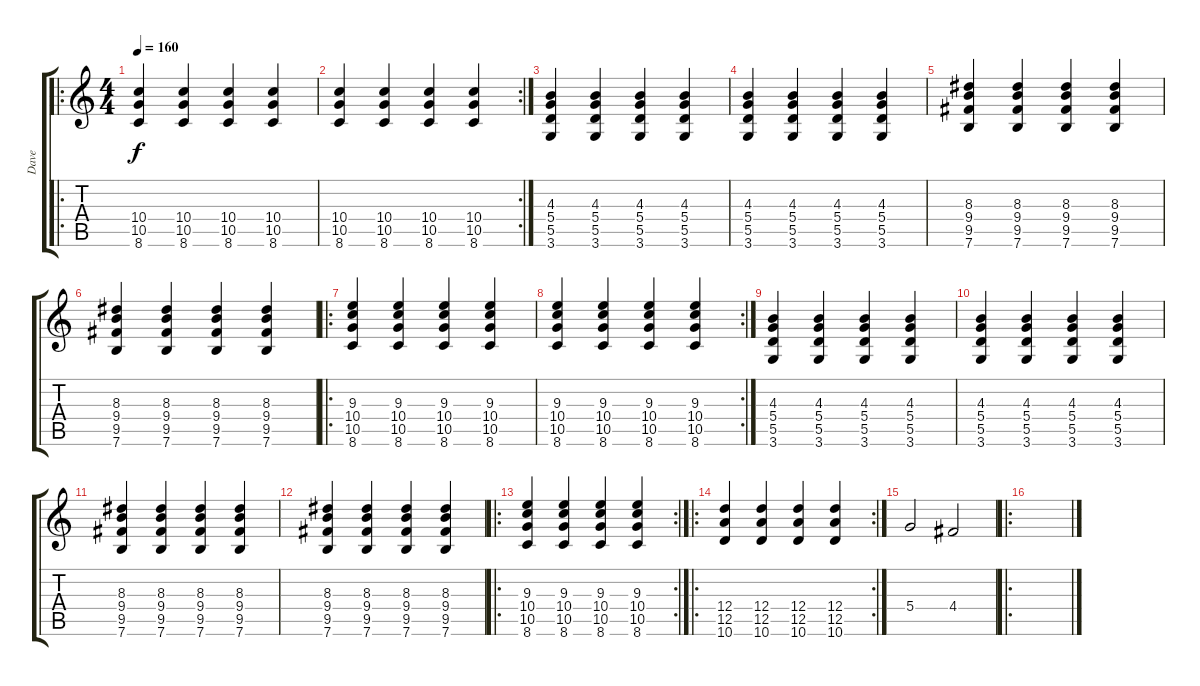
\track ("Dave" "Dave") {instrument overdrivenguitar}
\staff {score tabs}
\tuning (E4 B3 G3 D3 A2 E2) {hide}
\ro
\ts (4 4)
\tempo 160
\clef g2
\ks c
(10.4 10.5 8.6).4{dy f} (10.4 10.5 8.6).4 (10.4 10.5 8.6).4 (10.4 10.5 8.6).4 |
\rc 2
(10.4 10.5 8.6).4 (10.4 10.5 8.6).4 (10.4 10.5 8.6).4 (10.4 10.5 8.6).4 |
(4.3 5.4 5.5 3.6).4 (4.3 5.4 5.5 3.6).4 (4.3 5.4 5.5 3.6).4 (4.3 5.4 5.5 3.6).4 |
(4.3 5.4 5.5 3.6).4 (4.3 5.4 5.5 3.6).4 (4.3 5.4 5.5 3.6).4 (4.3 5.4 5.5 3.6).4 |
(8.3 9.4 9.5 7.6).4 (8.3 9.4 9.5 7.6).4 (8.3 9.4 9.5 7.6).4 (8.3 9.4 9.5 7.6).4 |
(8.3 9.4 9.5 7.6).4 (8.3 9.4 9.5 7.6).4 (8.3 9.4 9.5 7.6).4 (8.3 9.4 9.5 7.6).4 |
\ro
(9.3 10.4 10.5 8.6).4 (9.3 10.4 10.5 8.6).4 (9.3 10.4 10.5 8.6).4 (9.3 10.4 10.5 8.6).4 |
\rc 2
(9.3 10.4 10.5 8.6).4 (9.3 10.4 10.5 8.6).4 (9.3 10.4 10.5 8.6).4 (9.3 10.4 10.5 8.6).4 |
(4.3 5.4 5.5 3.6).4 (4.3 5.4 5.5 3.6).4 (4.3 5.4 5.5 3.6).4 (4.3 5.4 5.5 3.6).4 |
(4.3 5.4 5.5 3.6).4 (4.3 5.4 5.5 3.6).4 (4.3 5.4 5.5 3.6).4 (4.3 5.4 5.5 3.6).4 |
(8.3 9.4 9.5 7.6).4 (8.3 9.4 9.5 7.6).4 (8.3 9.4 9.5 7.6).4 (8.3 9.4 9.5 7.6).4 |
(8.3 9.4 9.5 7.6).4 (8.3 9.4 9.5 7.6).4 (8.3 9.4 9.5 7.6).4 (8.3 9.4 9.5 7.6).4 |
\ro
\rc 2
(9.3 10.4 10.5 8.6).4 (9.3 10.4 10.5 8.6).4 (9.3 10.4 10.5 8.6).4 (9.3 10.4 10.5 8.6).4 |
\ro
\rc 2
(12.4 12.5 10.6).4 (12.4 12.5 10.6).4 (12.4 12.5 10.6).4 (12.4 12.5 10.6).4 |
5.4.2 4.4.2 |
\ro
